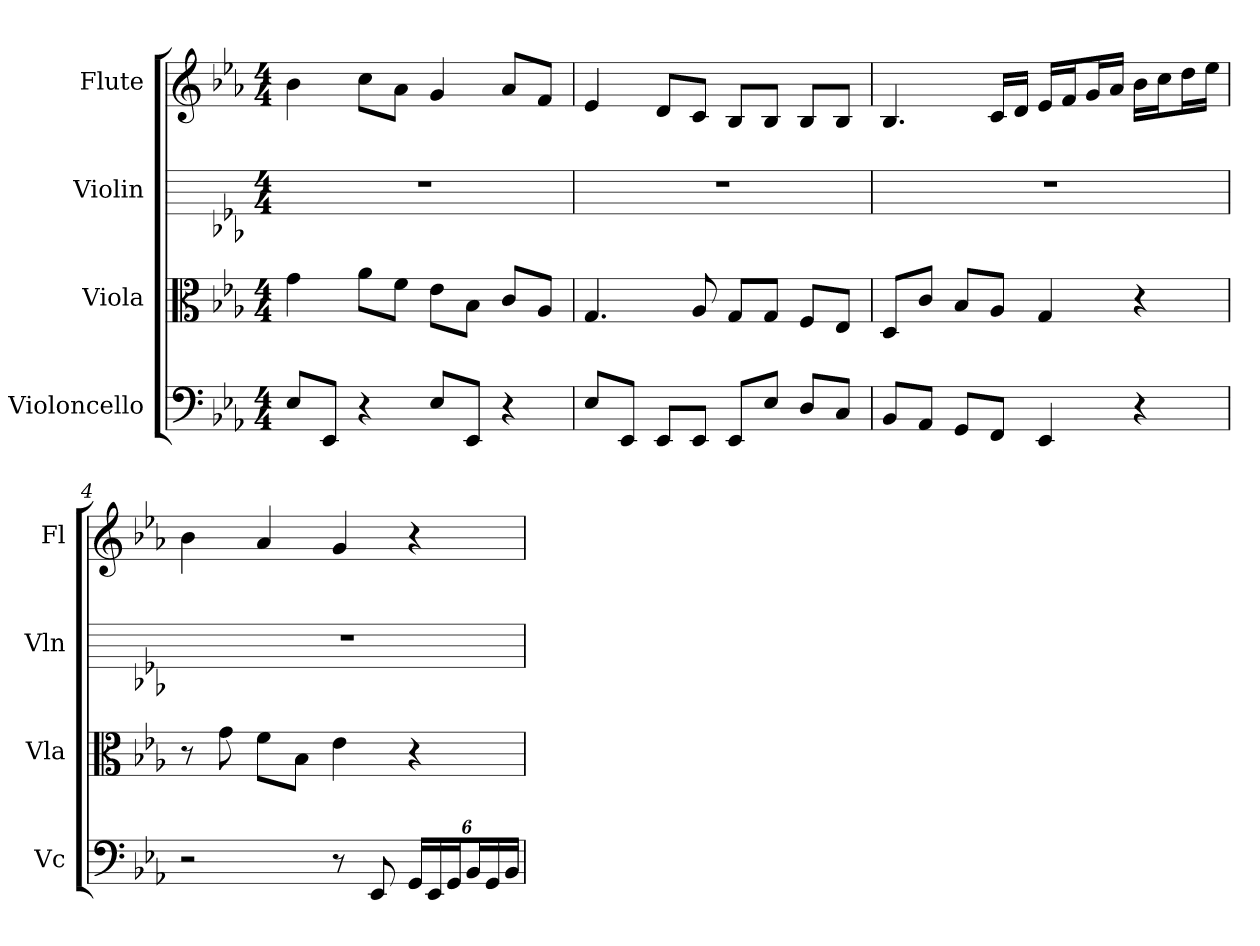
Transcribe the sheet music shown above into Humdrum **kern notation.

**kern	**kern	**kern	**kern
*part4	*part3	*part2	*part1
*staff4	*staff3	*staff2	*staff1
*I"Violoncello	*I"Viola	*I"Violin	*I"Flute
*I'Vc	*I'Vla	*I'Vln	*I'Fl
*clefF4	*clefC3	*	*
*k[b-e-a-]	*k[b-e-a-]	*k[b-e-a-]	*k[b-e-a-]
*E-:	*E-:	*E-:	*E-:
*M4/4	*M4/4	*M4/4	*M4/4
*MM120	*MM120	*MM120	*MM120
=	=	=	=
8E-/L	4g	1r	4b-
8EE-/J	.	.	.
4r	8a-\L	.	8ccL
.	8f\J	.	8a-J
8E-/L	8e-\L	.	4g
8EE-/J	8B-\J	.	.
4r	8c/L	.	8a-L
.	8A-/J	.	8fJ
=2	=2	=2	=2
8E-/L	4.G	1r	4e-
8EE-/J	.	.	.
8EE-/L	.	.	8dL
8EE-/J	8A-	.	8cJ
8EE-/L	8G/L	.	8B-L
8E-/J	8G/J	.	8B-J
8D/L	8F/L	.	8B-L
8C/J	8E-/J	.	8B-J
=3	=3	=3	=3
8BB-/L	8D/L	1r	4.B-
8AA-/J	8c/J	.	.
8GG/L	8B-/L	.	.
8FF/J	8A-/J	.	16cLL
.	.	.	16dJJ
4EE-	4G	.	16e-LL
.	.	.	16fJ
.	.	.	16gL
.	.	.	16a-JJ
4r	4r	.	16b-LL
.	.	.	16ccJ
.	.	.	16ddL
.	.	.	16ee-JJ
=4	=4	=4	=4
2r	8r	1r	4b-
.	8g	.	.
.	8f\L	.	4a-
.	8B-\J	.	.
8r	4e-	.	4g
8EE-	.	.	.
24GG/LL	4r	.	4r
24EE-/	.	.	.
24GG/J	.	.	.
24BB-/L	.	.	.
24GG/	.	.	.
24BB-/JJ	.	.	.
=	=	=	=
*-	*-	*-	*-
